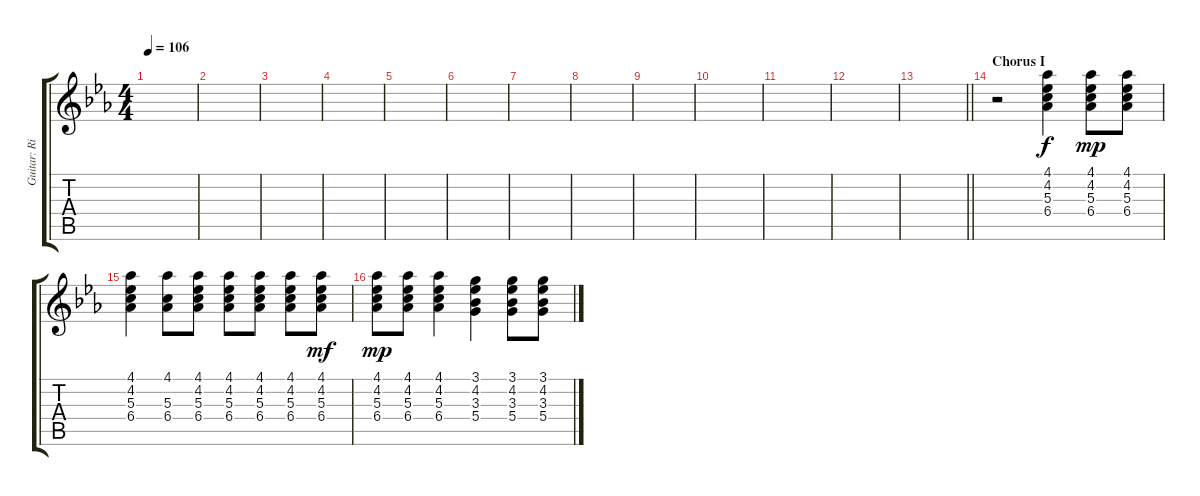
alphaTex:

\track ("Guitar: Richie" "Guitar: Ri") {instrument acousticguitarsteel}
\staff {score tabs}
\tuning (E4 B3 G3 D3 A2 E2) {hide}
\ts (4 4)
\tempo 106
\clef g2
\ks eb
|
|
|
|
|
|
|
|
|
|
|
|
\barLineRight lightlight
|
\section ("" "Chorus I")
r.2 (4.1 4.2 5.3 6.4).4 (4.1 4.2 5.3 6.4).8{dy mp} (4.1 4.2 5.3 6.4).8 |
(4.1 4.2 5.3 6.4).4 (4.1 5.3 6.4).8 (4.1 4.2 5.3 6.4).8 (4.1 4.2 5.3 6.4).8 (4.1 4.2 5.3 6.4).8 (4.1 4.2 5.3 6.4).8 (4.1 4.2 5.3 6.4).8{dy mf} |
(4.1 4.2 5.3 6.4).8{dy mp} (4.1 4.2 5.3 6.4).8 (4.1 4.2 5.3 6.4).4 (3.1 4.2 3.3 5.4).4 (3.1 4.2 3.3 5.4).8 (3.1 4.2 3.3 5.4).8
